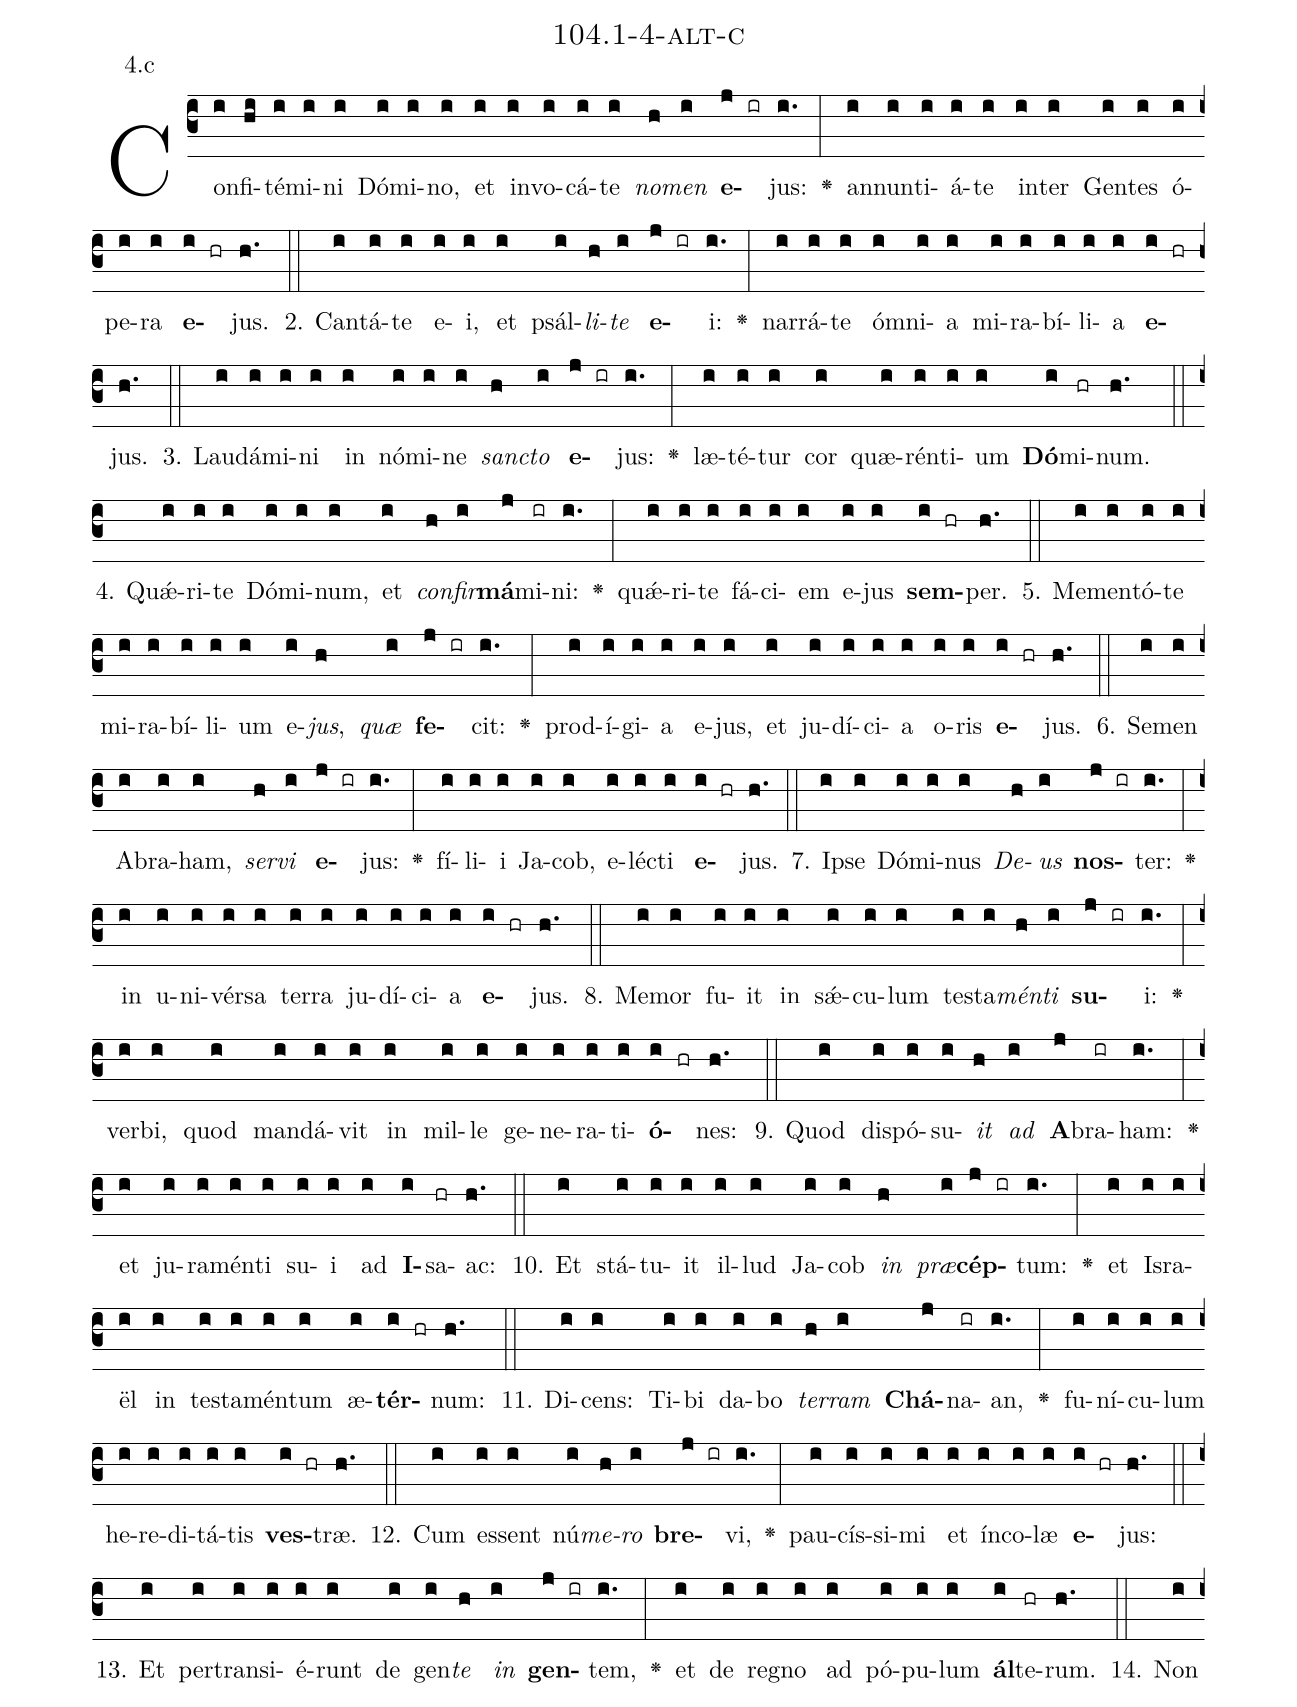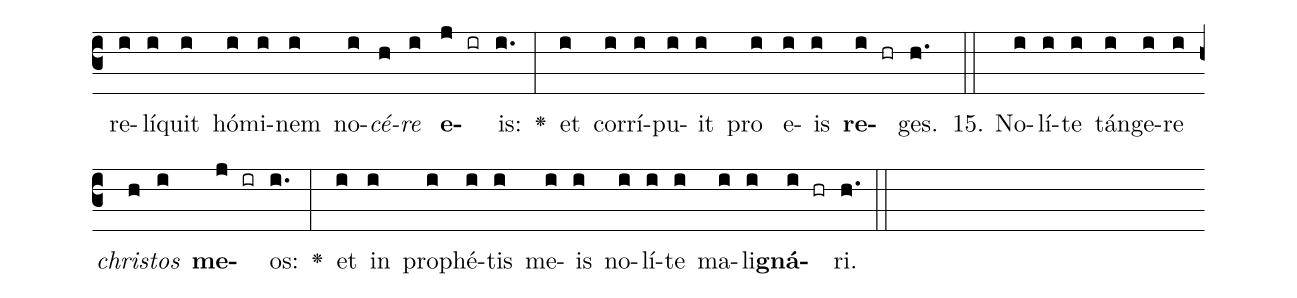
name: 104.1-4-alt-c;
annotation: 4.c;
%%
(c3)Con(i)fi(hi)té(i)mi(i)ni(i) Dó(i)mi(i)no,(i) et(i) in(i)vo(i)cá(i)te(i) <i>no</i>(h)<i>men</i>(i) <b>e</b>(j ir)jus:(i.) <v>\greheightstar</v>(:) an(i)nun(i)ti(i)á(i)te(i) in(i)ter(i) Gen(i)tes(i) ó(i)pe(i)ra(i) <b>e</b>(i hr)jus.(h.) (::)
2. Can(i)tá(i)te(i) e(i)i,(i) et(i) psál(i)<i>li</i>(h)<i>te</i>(i) <b>e</b>(j ir)i:(i.) <v>\greheightstar</v>(:) nar(i)rá(i)te(i) óm(i)ni(i)a(i) mi(i)ra(i)bí(i)li(i)a(i) <b>e</b>(i hr)jus.(h.) (::)
3. Lau(i)dá(i)mi(i)ni(i) in(i) nó(i)mi(i)ne(i) <i>sanc</i>(h)<i>to</i>(i) <b>e</b>(j ir)jus:(i.) <v>\greheightstar</v>(:) læ(i)té(i)tur(i) cor(i) quæ(i)rén(i)ti(i)um(i) <b>Dó</b>(i)mi(hr)num.(h.) (::)
4. Quǽ(i)ri(i)te(i) Dó(i)mi(i)num,(i) et(i) <i>con</i>(h)<i>fir</i>(i)<b>má</b>(j)mi(ir)ni:(i.) <v>\greheightstar</v>(:) quǽ(i)ri(i)te(i) fá(i)ci(i)em(i) e(i)jus(i) <b>sem</b>(i hr)per.(h.) (::)
5. Me(i)men(i)tó(i)te(i) mi(i)ra(i)bí(i)li(i)um(i) e(i)<i>jus</i>,(h) <i>quæ</i>(i) <b>fe</b>(j ir)cit:(i.) <v>\greheightstar</v>(:) prod(i)í(i)gi(i)a(i) e(i)jus,(i) et(i) ju(i)dí(i)ci(i)a(i) o(i)ris(i) <b>e</b>(i hr)jus.(h.) (::)
6. Se(i)men(i) A(i)bra(i)ham,(i) <i>ser</i>(h)<i>vi</i>(i) <b>e</b>(j ir)jus:(i.) <v>\greheightstar</v>(:) fí(i)li(i)i(i) Ja(i)cob,(i) e(i)léc(i)ti(i) <b>e</b>(i hr)jus.(h.) (::)
7. Ip(i)se(i) Dó(i)mi(i)nus(i) <i>De</i>(h)<i>us</i>(i) <b>nos</b>(j ir)ter:(i.) <v>\greheightstar</v>(:) in(i) u(i)ni(i)vér(i)sa(i) ter(i)ra(i) ju(i)dí(i)ci(i)a(i) <b>e</b>(i hr)jus.(h.) (::)
8. Me(i)mor(i) fu(i)it(i) in(i) sǽ(i)cu(i)lum(i) tes(i)ta(i)<i>mén</i>(h)<i>ti</i>(i) <b>su</b>(j ir)i:(i.) <v>\greheightstar</v>(:) ver(i)bi,(i) quod(i) man(i)dá(i)vit(i) in(i) mil(i)le(i) ge(i)ne(i)ra(i)ti(i)<b>ó</b>(i hr)nes:(h.) (::)
9. Quod(i) dis(i)pó(i)su(i)<i>it</i>(h) <i>ad</i>(i) <b>A</b>(j)bra(ir)ham:(i.) <v>\greheightstar</v>(:) et(i) ju(i)ra(i)mén(i)ti(i) su(i)i(i) ad(i) <b>I</b>(i)sa(hr)ac:(h.) (::)
10. Et(i) stá(i)tu(i)it(i) il(i)lud(i) Ja(i)cob(i) <i>in</i>(h) <i>præ</i>(i)<b>cép</b>(j ir)tum:(i.) <v>\greheightstar</v>(:) et(i) Is(i)ra(i)ël(i) in(i) tes(i)ta(i)mén(i)tum(i) æ(i)<b>tér</b>(i hr)num:(h.) (::)
11. Di(i)cens:(i) Ti(i)bi(i) da(i)bo(i) <i>ter</i>(h)<i>ram</i>(i) <b>Chá</b>(j)na(ir)an,(i.) <v>\greheightstar</v>(:) fu(i)ní(i)cu(i)lum(i) he(i)re(i)di(i)tá(i)tis(i) <b>ves</b>(i hr)træ.(h.) (::)
12. Cum(i) es(i)sent(i) nú(i)<i>me</i>(h)<i>ro</i>(i) <b>bre</b>(j ir)vi,(i.) <v>\greheightstar</v>(:) pau(i)cís(i)si(i)mi(i) et(i) ín(i)co(i)læ(i) <b>e</b>(i hr)jus:(h.) (::)
13. Et(i) per(i)trans(i)i(i)é(i)runt(i) de(i) gen(i)<i>te</i>(h) <i>in</i>(i) <b>gen</b>(j ir)tem,(i.) <v>\greheightstar</v>(:) et(i) de(i) re(i)gno(i) ad(i) pó(i)pu(i)lum(i) <b>ál</b>(i)te(hr)rum.(h.) (::)
14. Non(i) re(i)lí(i)quit(i) hó(i)mi(i)nem(i) no(i)<i>cé</i>(h)<i>re</i>(i) <b>e</b>(j ir)is:(i.) <v>\greheightstar</v>(:) et(i) cor(i)rí(i)pu(i)it(i) pro(i) e(i)is(i) <b>re</b>(i hr)ges.(h.) (::)
15. No(i)lí(i)te(i) tán(i)ge(i)re(i) <i>chris</i>(h)<i>tos</i>(i) <b>me</b>(j ir)os:(i.) <v>\greheightstar</v>(:) et(i) in(i) pro(i)phé(i)tis(i) me(i)is(i) no(i)lí(i)te(i) ma(i)li(i)<b>gná</b>(i hr)ri.(h.) (::)
